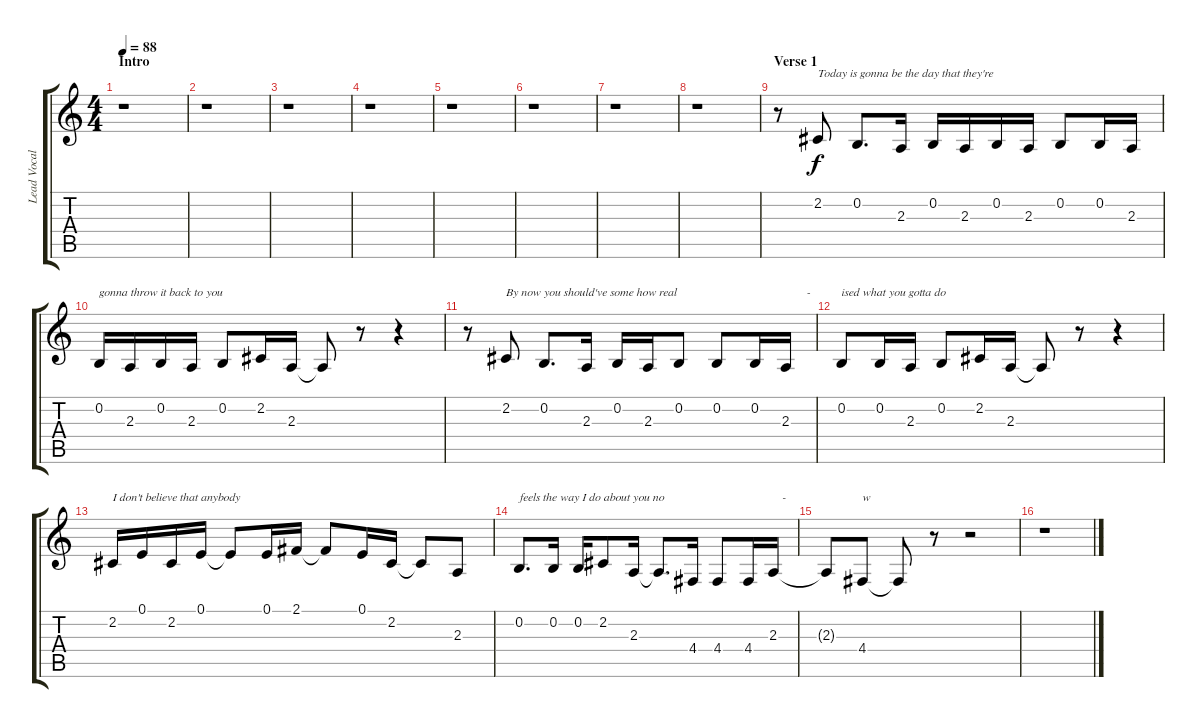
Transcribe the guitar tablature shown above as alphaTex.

\track ("Lead Vocals" "Lead Vocal") {instrument tenorsax}
\staff {score tabs}
\tuning (E4 B3 G3 D3 A2 E2) {hide}
\ts (4 4)
\section ("" "Intro")
\tempo 88
\clef g2
\ks c
r.1{dy f instrument tenorsax} |
r.1 |
r.1 |
r.1 |
r.1 |
r.1 |
r.1 |
r.1 |
\section ("" "Verse 1")
r.8 2.2.8{txt "Today is gonna be the day that they're"} 0.2.8{d} 2.3.16 0.2.16 2.3.16 0.2.16 2.3.16 0.2.8 0.2.16 2.3.16 |
0.2.16{txt "gonna throw it back to you"} 2.3.16 0.2.16 2.3.16 0.2.8 2.2.16 2.3.16 2.3{t}.8 r.8 r.4 |
r.8 2.2.8{txt "By now you should've some how real"} 0.2.8{d} 2.3.16 0.2.16 2.3.16 0.2.8 0.2.8 0.2.16 2.3.16{txt "       -"} |
0.2.8{txt "ised what you gotta do"} 0.2.16 2.3.16 0.2.8 2.2.16 2.3.16 2.3{t}.8 r.8 r.4 |
2.2.16{txt "I don't believe that anybody"} 0.1.16 2.2.16 0.1.16 0.1{t}.8 0.1.16 2.1.16 2.1{t}.8 0.1.16 2.2.16 2.2{t}.8 2.3.8 |
0.2.8{d txt "feels the way I do about you no"} 0.2.16 0.2.16 2.2.8 2.3.16 2.3{t}.8{d} 4.4.16 4.4.8 4.4.16 2.3.16{txt "   -"} |
2.3{t}.8 4.4.8{txt "w"} 4.4{t}.8 r.8 r.2 |
r.1
